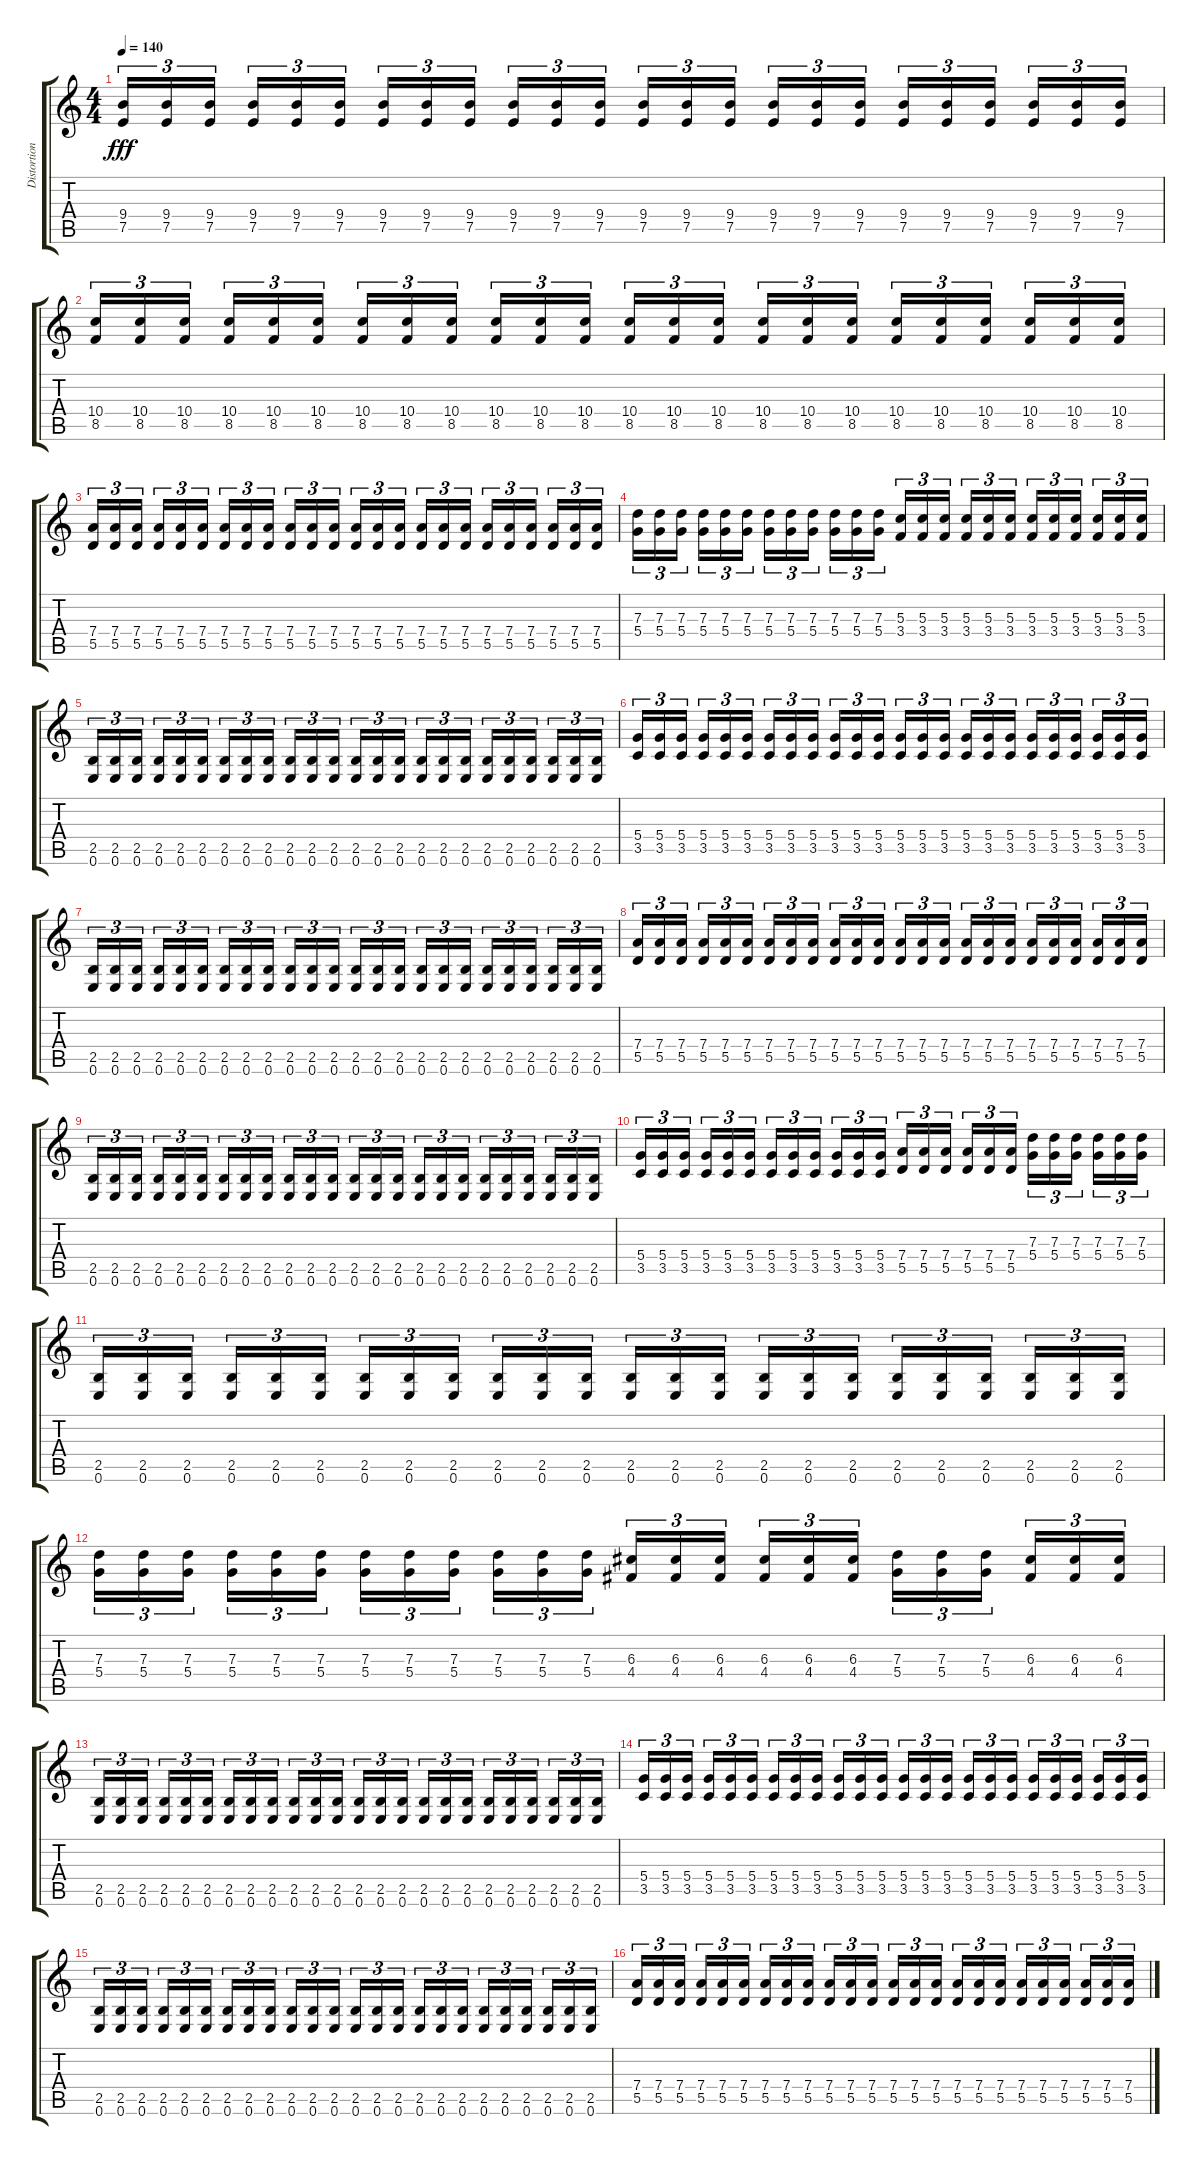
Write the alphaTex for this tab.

\track ("Distortion guitar 1" "Distortion") {instrument distortionguitar}
\staff {score tabs}
\tuning (E4 B3 G3 D3 A2 E2) {hide}
\ts (4 4)
\tempo 140
\clef g2
\ks c
(9.4 7.5).16{tu (3 2) dy fff} (9.4 7.5).16{tu (3 2)} (9.4 7.5).16{tu (3 2)} (9.4 7.5).16{tu (3 2)} (9.4 7.5).16{tu (3 2)} (9.4 7.5).16{tu (3 2)} (9.4 7.5).16{tu (3 2)} (9.4 7.5).16{tu (3 2)} (9.4 7.5).16{tu (3 2)} (9.4 7.5).16{tu (3 2)} (9.4 7.5).16{tu (3 2)} (9.4 7.5).16{tu (3 2)} (9.4 7.5).16{tu (3 2)} (9.4 7.5).16{tu (3 2)} (9.4 7.5).16{tu (3 2)} (9.4 7.5).16{tu (3 2)} (9.4 7.5).16{tu (3 2)} (9.4 7.5).16{tu (3 2)} (9.4 7.5).16{tu (3 2)} (9.4 7.5).16{tu (3 2)} (9.4 7.5).16{tu (3 2)} (9.4 7.5).16{tu (3 2)} (9.4 7.5).16{tu (3 2)} (9.4 7.5).16{tu (3 2)} |
(10.4 8.5).16{tu (3 2)} (10.4 8.5).16{tu (3 2)} (10.4 8.5).16{tu (3 2)} (10.4 8.5).16{tu (3 2)} (10.4 8.5).16{tu (3 2)} (10.4 8.5).16{tu (3 2)} (10.4 8.5).16{tu (3 2)} (10.4 8.5).16{tu (3 2)} (10.4 8.5).16{tu (3 2)} (10.4 8.5).16{tu (3 2)} (10.4 8.5).16{tu (3 2)} (10.4 8.5).16{tu (3 2)} (10.4 8.5).16{tu (3 2)} (10.4 8.5).16{tu (3 2)} (10.4 8.5).16{tu (3 2)} (10.4 8.5).16{tu (3 2)} (10.4 8.5).16{tu (3 2)} (10.4 8.5).16{tu (3 2)} (10.4 8.5).16{tu (3 2)} (10.4 8.5).16{tu (3 2)} (10.4 8.5).16{tu (3 2)} (10.4 8.5).16{tu (3 2)} (10.4 8.5).16{tu (3 2)} (10.4 8.5).16{tu (3 2)} |
(7.4 5.5).16{tu (3 2)} (7.4 5.5).16{tu (3 2)} (7.4 5.5).16{tu (3 2)} (7.4 5.5).16{tu (3 2)} (7.4 5.5).16{tu (3 2)} (7.4 5.5).16{tu (3 2)} (7.4 5.5).16{tu (3 2)} (7.4 5.5).16{tu (3 2)} (7.4 5.5).16{tu (3 2)} (7.4 5.5).16{tu (3 2)} (7.4 5.5).16{tu (3 2)} (7.4 5.5).16{tu (3 2)} (7.4 5.5).16{tu (3 2)} (7.4 5.5).16{tu (3 2)} (7.4 5.5).16{tu (3 2)} (7.4 5.5).16{tu (3 2)} (7.4 5.5).16{tu (3 2)} (7.4 5.5).16{tu (3 2)} (7.4 5.5).16{tu (3 2)} (7.4 5.5).16{tu (3 2)} (7.4 5.5).16{tu (3 2)} (7.4 5.5).16{tu (3 2)} (7.4 5.5).16{tu (3 2)} (7.4 5.5).16{tu (3 2)} |
(7.3 5.4).16{tu (3 2)} (7.3 5.4).16{tu (3 2)} (7.3 5.4).16{tu (3 2)} (7.3 5.4).16{tu (3 2)} (7.3 5.4).16{tu (3 2)} (7.3 5.4).16{tu (3 2)} (7.3 5.4).16{tu (3 2)} (7.3 5.4).16{tu (3 2)} (7.3 5.4).16{tu (3 2)} (7.3 5.4).16{tu (3 2)} (7.3 5.4).16{tu (3 2)} (7.3 5.4).16{tu (3 2)} (5.3 3.4).16{tu (3 2)} (5.3 3.4).16{tu (3 2)} (5.3 3.4).16{tu (3 2)} (5.3 3.4).16{tu (3 2)} (5.3 3.4).16{tu (3 2)} (5.3 3.4).16{tu (3 2)} (5.3 3.4).16{tu (3 2)} (5.3 3.4).16{tu (3 2)} (5.3 3.4).16{tu (3 2)} (5.3 3.4).16{tu (3 2)} (5.3 3.4).16{tu (3 2)} (5.3 3.4).16{tu (3 2)} |
(2.5 0.6).16{tu (3 2)} (2.5 0.6).16{tu (3 2)} (2.5 0.6).16{tu (3 2)} (2.5 0.6).16{tu (3 2)} (2.5 0.6).16{tu (3 2)} (2.5 0.6).16{tu (3 2)} (2.5 0.6).16{tu (3 2)} (2.5 0.6).16{tu (3 2)} (2.5 0.6).16{tu (3 2)} (2.5 0.6).16{tu (3 2)} (2.5 0.6).16{tu (3 2)} (2.5 0.6).16{tu (3 2)} (2.5 0.6).16{tu (3 2)} (2.5 0.6).16{tu (3 2)} (2.5 0.6).16{tu (3 2)} (2.5 0.6).16{tu (3 2)} (2.5 0.6).16{tu (3 2)} (2.5 0.6).16{tu (3 2)} (2.5 0.6).16{tu (3 2)} (2.5 0.6).16{tu (3 2)} (2.5 0.6).16{tu (3 2)} (2.5 0.6).16{tu (3 2)} (2.5 0.6).16{tu (3 2)} (2.5 0.6).16{tu (3 2)} |
(5.4 3.5).16{tu (3 2)} (5.4 3.5).16{tu (3 2)} (5.4 3.5).16{tu (3 2)} (5.4 3.5).16{tu (3 2)} (5.4 3.5).16{tu (3 2)} (5.4 3.5).16{tu (3 2)} (5.4 3.5).16{tu (3 2)} (5.4 3.5).16{tu (3 2)} (5.4 3.5).16{tu (3 2)} (5.4 3.5).16{tu (3 2)} (5.4 3.5).16{tu (3 2)} (5.4 3.5).16{tu (3 2)} (5.4 3.5).16{tu (3 2)} (5.4 3.5).16{tu (3 2)} (5.4 3.5).16{tu (3 2)} (5.4 3.5).16{tu (3 2)} (5.4 3.5).16{tu (3 2)} (5.4 3.5).16{tu (3 2)} (5.4 3.5).16{tu (3 2)} (5.4 3.5).16{tu (3 2)} (5.4 3.5).16{tu (3 2)} (5.4 3.5).16{tu (3 2)} (5.4 3.5).16{tu (3 2)} (5.4 3.5).16{tu (3 2)} |
(2.5 0.6).16{tu (3 2)} (2.5 0.6).16{tu (3 2)} (2.5 0.6).16{tu (3 2)} (2.5 0.6).16{tu (3 2)} (2.5 0.6).16{tu (3 2)} (2.5 0.6).16{tu (3 2)} (2.5 0.6).16{tu (3 2)} (2.5 0.6).16{tu (3 2)} (2.5 0.6).16{tu (3 2)} (2.5 0.6).16{tu (3 2)} (2.5 0.6).16{tu (3 2)} (2.5 0.6).16{tu (3 2)} (2.5 0.6).16{tu (3 2)} (2.5 0.6).16{tu (3 2)} (2.5 0.6).16{tu (3 2)} (2.5 0.6).16{tu (3 2)} (2.5 0.6).16{tu (3 2)} (2.5 0.6).16{tu (3 2)} (2.5 0.6).16{tu (3 2)} (2.5 0.6).16{tu (3 2)} (2.5 0.6).16{tu (3 2)} (2.5 0.6).16{tu (3 2)} (2.5 0.6).16{tu (3 2)} (2.5 0.6).16{tu (3 2)} |
(7.4 5.5).16{tu (3 2)} (7.4 5.5).16{tu (3 2)} (7.4 5.5).16{tu (3 2)} (7.4 5.5).16{tu (3 2)} (7.4 5.5).16{tu (3 2)} (7.4 5.5).16{tu (3 2)} (7.4 5.5).16{tu (3 2)} (7.4 5.5).16{tu (3 2)} (7.4 5.5).16{tu (3 2)} (7.4 5.5).16{tu (3 2)} (7.4 5.5).16{tu (3 2)} (7.4 5.5).16{tu (3 2)} (7.4 5.5).16{tu (3 2)} (7.4 5.5).16{tu (3 2)} (7.4 5.5).16{tu (3 2)} (7.4 5.5).16{tu (3 2)} (7.4 5.5).16{tu (3 2)} (7.4 5.5).16{tu (3 2)} (7.4 5.5).16{tu (3 2)} (7.4 5.5).16{tu (3 2)} (7.4 5.5).16{tu (3 2)} (7.4 5.5).16{tu (3 2)} (7.4 5.5).16{tu (3 2)} (7.4 5.5).16{tu (3 2)} |
(2.5 0.6).16{tu (3 2)} (2.5 0.6).16{tu (3 2)} (2.5 0.6).16{tu (3 2)} (2.5 0.6).16{tu (3 2)} (2.5 0.6).16{tu (3 2)} (2.5 0.6).16{tu (3 2)} (2.5 0.6).16{tu (3 2)} (2.5 0.6).16{tu (3 2)} (2.5 0.6).16{tu (3 2)} (2.5 0.6).16{tu (3 2)} (2.5 0.6).16{tu (3 2)} (2.5 0.6).16{tu (3 2)} (2.5 0.6).16{tu (3 2)} (2.5 0.6).16{tu (3 2)} (2.5 0.6).16{tu (3 2)} (2.5 0.6).16{tu (3 2)} (2.5 0.6).16{tu (3 2)} (2.5 0.6).16{tu (3 2)} (2.5 0.6).16{tu (3 2)} (2.5 0.6).16{tu (3 2)} (2.5 0.6).16{tu (3 2)} (2.5 0.6).16{tu (3 2)} (2.5 0.6).16{tu (3 2)} (2.5 0.6).16{tu (3 2)} |
(5.4 3.5).16{tu (3 2)} (5.4 3.5).16{tu (3 2)} (5.4 3.5).16{tu (3 2)} (5.4 3.5).16{tu (3 2)} (5.4 3.5).16{tu (3 2)} (5.4 3.5).16{tu (3 2)} (5.4 3.5).16{tu (3 2)} (5.4 3.5).16{tu (3 2)} (5.4 3.5).16{tu (3 2)} (5.4 3.5).16{tu (3 2)} (5.4 3.5).16{tu (3 2)} (5.4 3.5).16{tu (3 2)} (7.4 5.5).16{tu (3 2)} (7.4 5.5).16{tu (3 2)} (7.4 5.5).16{tu (3 2)} (7.4 5.5).16{tu (3 2)} (7.4 5.5).16{tu (3 2)} (7.4 5.5).16{tu (3 2)} (7.3 5.4).16{tu (3 2)} (7.3 5.4).16{tu (3 2)} (7.3 5.4).16{tu (3 2)} (7.3 5.4).16{tu (3 2)} (7.3 5.4).16{tu (3 2)} (7.3 5.4).16{tu (3 2)} |
(2.5 0.6).16{tu (3 2)} (2.5 0.6).16{tu (3 2)} (2.5 0.6).16{tu (3 2)} (2.5 0.6).16{tu (3 2)} (2.5 0.6).16{tu (3 2)} (2.5 0.6).16{tu (3 2)} (2.5 0.6).16{tu (3 2)} (2.5 0.6).16{tu (3 2)} (2.5 0.6).16{tu (3 2)} (2.5 0.6).16{tu (3 2)} (2.5 0.6).16{tu (3 2)} (2.5 0.6).16{tu (3 2)} (2.5 0.6).16{tu (3 2)} (2.5 0.6).16{tu (3 2)} (2.5 0.6).16{tu (3 2)} (2.5 0.6).16{tu (3 2)} (2.5 0.6).16{tu (3 2)} (2.5 0.6).16{tu (3 2)} (2.5 0.6).16{tu (3 2)} (2.5 0.6).16{tu (3 2)} (2.5 0.6).16{tu (3 2)} (2.5 0.6).16{tu (3 2)} (2.5 0.6).16{tu (3 2)} (2.5 0.6).16{tu (3 2)} |
(7.3 5.4).16{tu (3 2)} (7.3 5.4).16{tu (3 2)} (7.3 5.4).16{tu (3 2)} (7.3 5.4).16{tu (3 2)} (7.3 5.4).16{tu (3 2)} (7.3 5.4).16{tu (3 2)} (7.3 5.4).16{tu (3 2)} (7.3 5.4).16{tu (3 2)} (7.3 5.4).16{tu (3 2)} (7.3 5.4).16{tu (3 2)} (7.3 5.4).16{tu (3 2)} (7.3 5.4).16{tu (3 2)} (6.3 4.4).16{tu (3 2)} (6.3 4.4).16{tu (3 2)} (6.3 4.4).16{tu (3 2)} (6.3 4.4).16{tu (3 2)} (6.3 4.4).16{tu (3 2)} (6.3 4.4).16{tu (3 2)} (7.3 5.4).16{tu (3 2)} (7.3 5.4).16{tu (3 2)} (7.3 5.4).16{tu (3 2)} (6.3 4.4).16{tu (3 2)} (6.3 4.4).16{tu (3 2)} (6.3 4.4).16{tu (3 2)} |
(2.5 0.6).16{tu (3 2)} (2.5 0.6).16{tu (3 2)} (2.5 0.6).16{tu (3 2)} (2.5 0.6).16{tu (3 2)} (2.5 0.6).16{tu (3 2)} (2.5 0.6).16{tu (3 2)} (2.5 0.6).16{tu (3 2)} (2.5 0.6).16{tu (3 2)} (2.5 0.6).16{tu (3 2)} (2.5 0.6).16{tu (3 2)} (2.5 0.6).16{tu (3 2)} (2.5 0.6).16{tu (3 2)} (2.5 0.6).16{tu (3 2)} (2.5 0.6).16{tu (3 2)} (2.5 0.6).16{tu (3 2)} (2.5 0.6).16{tu (3 2)} (2.5 0.6).16{tu (3 2)} (2.5 0.6).16{tu (3 2)} (2.5 0.6).16{tu (3 2)} (2.5 0.6).16{tu (3 2)} (2.5 0.6).16{tu (3 2)} (2.5 0.6).16{tu (3 2)} (2.5 0.6).16{tu (3 2)} (2.5 0.6).16{tu (3 2)} |
(5.4 3.5).16{tu (3 2)} (5.4 3.5).16{tu (3 2)} (5.4 3.5).16{tu (3 2)} (5.4 3.5).16{tu (3 2)} (5.4 3.5).16{tu (3 2)} (5.4 3.5).16{tu (3 2)} (5.4 3.5).16{tu (3 2)} (5.4 3.5).16{tu (3 2)} (5.4 3.5).16{tu (3 2)} (5.4 3.5).16{tu (3 2)} (5.4 3.5).16{tu (3 2)} (5.4 3.5).16{tu (3 2)} (5.4 3.5).16{tu (3 2)} (5.4 3.5).16{tu (3 2)} (5.4 3.5).16{tu (3 2)} (5.4 3.5).16{tu (3 2)} (5.4 3.5).16{tu (3 2)} (5.4 3.5).16{tu (3 2)} (5.4 3.5).16{tu (3 2)} (5.4 3.5).16{tu (3 2)} (5.4 3.5).16{tu (3 2)} (5.4 3.5).16{tu (3 2)} (5.4 3.5).16{tu (3 2)} (5.4 3.5).16{tu (3 2)} |
(2.5 0.6).16{tu (3 2)} (2.5 0.6).16{tu (3 2)} (2.5 0.6).16{tu (3 2)} (2.5 0.6).16{tu (3 2)} (2.5 0.6).16{tu (3 2)} (2.5 0.6).16{tu (3 2)} (2.5 0.6).16{tu (3 2)} (2.5 0.6).16{tu (3 2)} (2.5 0.6).16{tu (3 2)} (2.5 0.6).16{tu (3 2)} (2.5 0.6).16{tu (3 2)} (2.5 0.6).16{tu (3 2)} (2.5 0.6).16{tu (3 2)} (2.5 0.6).16{tu (3 2)} (2.5 0.6).16{tu (3 2)} (2.5 0.6).16{tu (3 2)} (2.5 0.6).16{tu (3 2)} (2.5 0.6).16{tu (3 2)} (2.5 0.6).16{tu (3 2)} (2.5 0.6).16{tu (3 2)} (2.5 0.6).16{tu (3 2)} (2.5 0.6).16{tu (3 2)} (2.5 0.6).16{tu (3 2)} (2.5 0.6).16{tu (3 2)} |
(7.4 5.5).16{tu (3 2)} (7.4 5.5).16{tu (3 2)} (7.4 5.5).16{tu (3 2)} (7.4 5.5).16{tu (3 2)} (7.4 5.5).16{tu (3 2)} (7.4 5.5).16{tu (3 2)} (7.4 5.5).16{tu (3 2)} (7.4 5.5).16{tu (3 2)} (7.4 5.5).16{tu (3 2)} (7.4 5.5).16{tu (3 2)} (7.4 5.5).16{tu (3 2)} (7.4 5.5).16{tu (3 2)} (7.4 5.5).16{tu (3 2)} (7.4 5.5).16{tu (3 2)} (7.4 5.5).16{tu (3 2)} (7.4 5.5).16{tu (3 2)} (7.4 5.5).16{tu (3 2)} (7.4 5.5).16{tu (3 2)} (7.4 5.5).16{tu (3 2)} (7.4 5.5).16{tu (3 2)} (7.4 5.5).16{tu (3 2)} (7.4 5.5).16{tu (3 2)} (7.4 5.5).16{tu (3 2)} (7.4 5.5).16{tu (3 2)}
